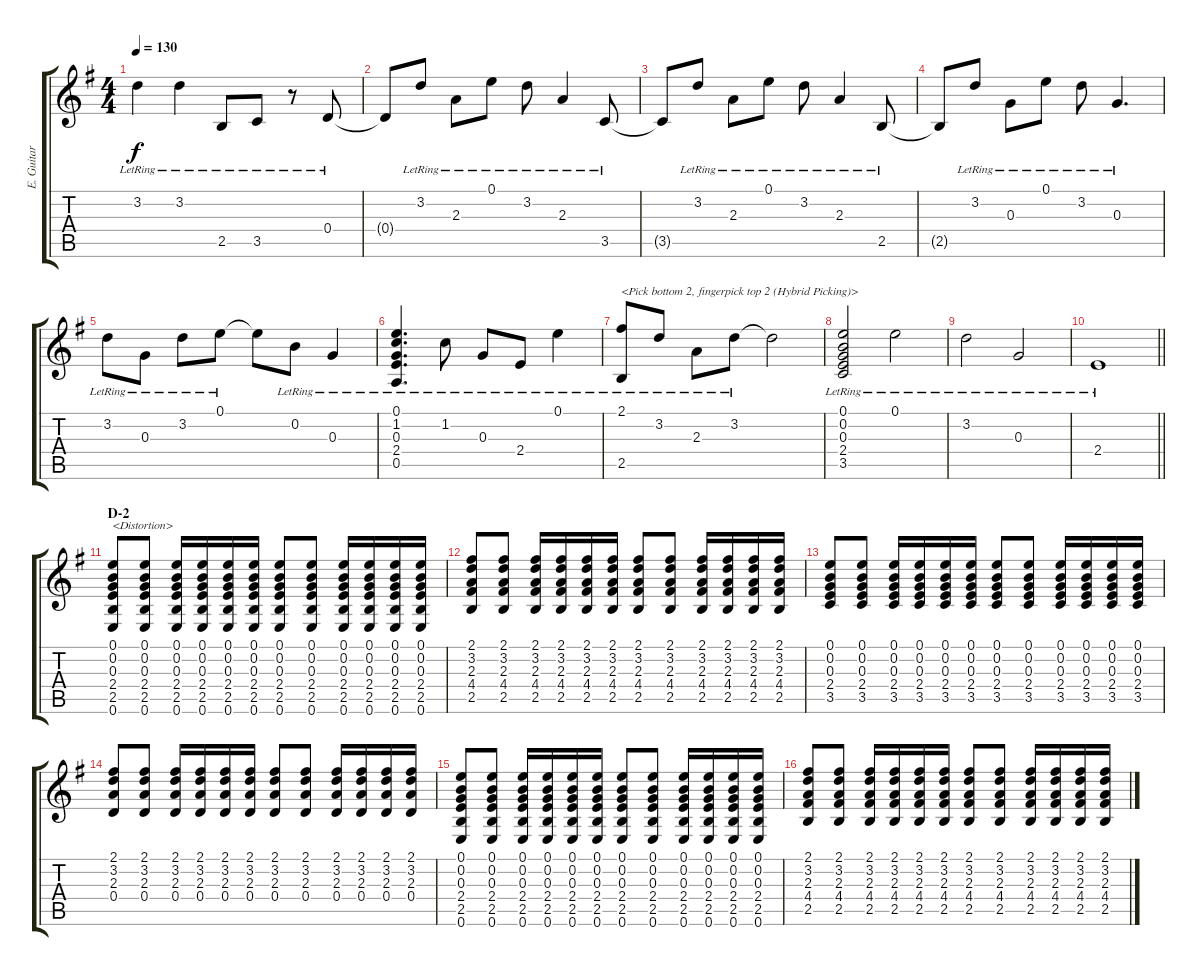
\track ("E. Guitar II" "E. Guitar ") {instrument electricguitarclean}
\staff {score tabs}
\tuning (E4 B3 G3 D3 A2 E2) {hide}
\ts (4 4)
\tempo 130
\clef g2
\ks g
3.2{lr}.4{dy f} 3.2{lr}.4 2.5{lr}.8 3.5{lr}.8 r.8 0.4{lr}.8 |
0.4{t}.8 3.2{lr}.8 2.3{lr}.8 0.1{lr}.8 3.2{lr}.8 2.3{lr}.4 3.5{lr}.8 |
3.5{t}.8 3.2{lr}.8 2.3{lr}.8 0.1{lr}.8 3.2{lr}.8 2.3{lr}.4 2.5{lr}.8 |
2.5{t}.8 3.2{lr}.8 0.3{lr}.8 0.1{lr}.8 3.2{lr}.8 0.3{lr}.4{d} |
3.2{lr}.8 0.3{lr}.8 3.2{lr}.8 0.1{lr}.8 0.1{t}.8 0.2{lr}.8 0.3{lr}.4 |
(0.1{lr} 1.2{lr} 0.3{lr} 2.4{lr} 0.5{lr}).4{d} 1.2{lr}.8 0.3{lr}.8 2.4{lr}.8 0.1{lr}.4 |
(2.1{lr} 2.5{lr}).8{txt "<Pick bottom 2, fingerpick top 2 (Hybrid Picking)>"} 3.2{lr}.8 2.3{lr}.8 3.2{lr}.8 3.2{t}.2 |
(0.1{lr} 0.2{lr} 0.3{lr} 2.4{lr} 3.5{lr}).2 0.1{lr}.2 |
3.2{lr}.2 0.3{lr}.2 |
\barLineRight lightlight
2.4{lr}.1 |
\section ("" "D-2")
(0.1 0.2 0.3 2.4 2.5 0.6).8{txt "<Distortion>" instrument overdrivenguitar} (0.1 0.2 0.3 2.4 2.5 0.6).8 (0.1 0.2 0.3 2.4 2.5 0.6).16 (0.1 0.2 0.3 2.4 2.5 0.6).16 (0.1 0.2 0.3 2.4 2.5 0.6).16 (0.1 0.2 0.3 2.4 2.5 0.6).16 (0.1 0.2 0.3 2.4 2.5 0.6).8 (0.1 0.2 0.3 2.4 2.5 0.6).8 (0.1 0.2 0.3 2.4 2.5 0.6).16 (0.1 0.2 0.3 2.4 2.5 0.6).16 (0.1 0.2 0.3 2.4 2.5 0.6).16 (0.1 0.2 0.3 2.4 2.5 0.6).16 |
(2.1 3.2 2.3 4.4 2.5).8 (2.1 3.2 2.3 4.4 2.5).8 (2.1 3.2 2.3 4.4 2.5).16 (2.1 3.2 2.3 4.4 2.5).16 (2.1 3.2 2.3 4.4 2.5).16 (2.1 3.2 2.3 4.4 2.5).16 (2.1 3.2 2.3 4.4 2.5).8 (2.1 3.2 2.3 4.4 2.5).8 (2.1 3.2 2.3 4.4 2.5).16 (2.1 3.2 2.3 4.4 2.5).16 (2.1 3.2 2.3 4.4 2.5).16 (2.1 3.2 2.3 4.4 2.5).16 |
(0.1 0.2 0.3 2.4 3.5).8 (0.1 0.2 0.3 2.4 3.5).8 (0.1 0.2 0.3 2.4 3.5).16 (0.1 0.2 0.3 2.4 3.5).16 (0.1 0.2 0.3 2.4 3.5).16 (0.1 0.2 0.3 2.4 3.5).16 (0.1 0.2 0.3 2.4 3.5).8 (0.1 0.2 0.3 2.4 3.5).8 (0.1 0.2 0.3 2.4 3.5).16 (0.1 0.2 0.3 2.4 3.5).16 (0.1 0.2 0.3 2.4 3.5).16 (0.1 0.2 0.3 2.4 3.5).16 |
(2.1 3.2 2.3 0.4).8 (2.1 3.2 2.3 0.4).8 (2.1 3.2 2.3 0.4).16 (2.1 3.2 2.3 0.4).16 (2.1 3.2 2.3 0.4).16 (2.1 3.2 2.3 0.4).16 (2.1 3.2 2.3 0.4).8 (2.1 3.2 2.3 0.4).8 (2.1 3.2 2.3 0.4).16 (2.1 3.2 2.3 0.4).16 (2.1 3.2 2.3 0.4).16 (2.1 3.2 2.3 0.4).16 |
(0.1 0.2 0.3 2.4 2.5 0.6).8 (0.1 0.2 0.3 2.4 2.5 0.6).8 (0.1 0.2 0.3 2.4 2.5 0.6).16 (0.1 0.2 0.3 2.4 2.5 0.6).16 (0.1 0.2 0.3 2.4 2.5 0.6).16 (0.1 0.2 0.3 2.4 2.5 0.6).16 (0.1 0.2 0.3 2.4 2.5 0.6).8 (0.1 0.2 0.3 2.4 2.5 0.6).8 (0.1 0.2 0.3 2.4 2.5 0.6).16 (0.1 0.2 0.3 2.4 2.5 0.6).16 (0.1 0.2 0.3 2.4 2.5 0.6).16 (0.1 0.2 0.3 2.4 2.5 0.6).16 |
(2.1 3.2 2.3 4.4 2.5).8 (2.1 3.2 2.3 4.4 2.5).8 (2.1 3.2 2.3 4.4 2.5).16 (2.1 3.2 2.3 4.4 2.5).16 (2.1 3.2 2.3 4.4 2.5).16 (2.1 3.2 2.3 4.4 2.5).16 (2.1 3.2 2.3 4.4 2.5).8 (2.1 3.2 2.3 4.4 2.5).8 (2.1 3.2 2.3 4.4 2.5).16 (2.1 3.2 2.3 4.4 2.5).16 (2.1 3.2 2.3 4.4 2.5).16 (2.1 3.2 2.3 4.4 2.5).16
